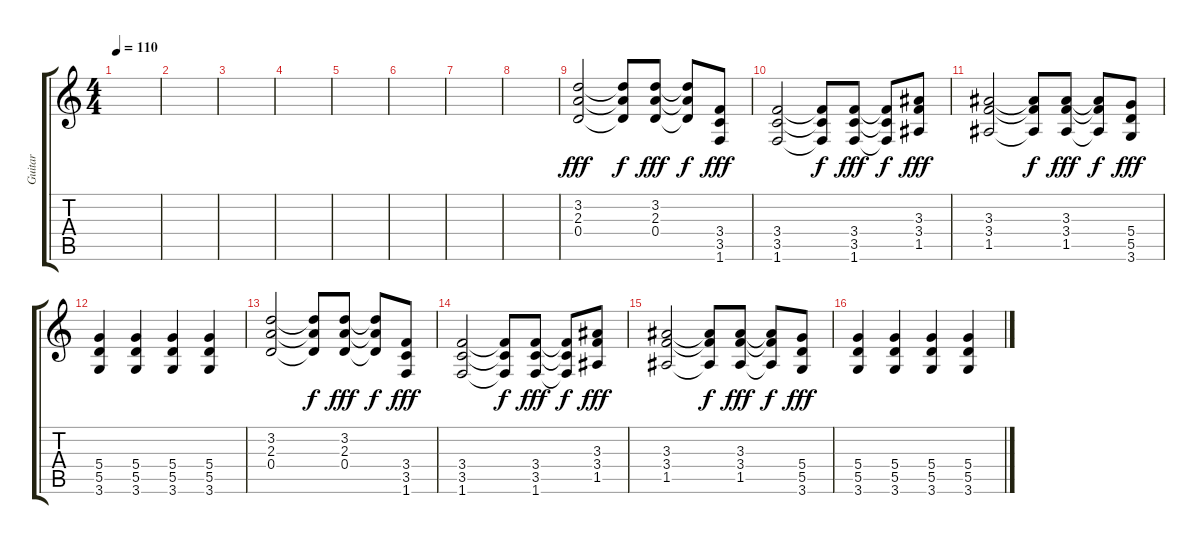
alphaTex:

\track ("Guitar" "Guitar") {instrument electricguitarjazz}
\staff {score tabs}
\tuning (E4 B3 G3 D3 A2 E2) {hide}
\ts (4 4)
\tempo 110
\clef g2
\ks c
|
|
|
|
|
|
|
|
(3.2 2.3 0.4).2{dy fff instrument distortionguitar} (3.2{t} 2.3{t} 0.4{t}).8{dy f} (3.2 2.3 0.4).8{dy fff} (3.2{t} 2.3{t} 0.4{t}).8{dy f} (3.4 3.5 1.6).8{dy fff} |
(3.4 3.5 1.6).2{instrument distortionguitar} (3.4{t} 3.5{t} 1.6{t}).8{dy f} (3.4 3.5 1.6).8{dy fff} (3.4{t} 3.5{t} 1.6{t}).8{dy f} (3.3 3.4 1.5).8{dy fff} |
(3.3 3.4 1.5).2{instrument distortionguitar} (3.3{t} 3.4{t} 1.5{t}).8{dy f} (3.3 3.4 1.5).8{dy fff} (3.3{t} 3.4{t} 1.5{t}).8{dy f} (5.4 5.5 3.6).8{dy fff} |
(5.4 5.5 3.6).4 (5.4 5.5 3.6).4 (5.4 5.5 3.6).4 (5.4 5.5 3.6).4 |
(3.2 2.3 0.4).2{instrument distortionguitar} (3.2{t} 2.3{t} 0.4{t}).8{dy f} (3.2 2.3 0.4).8{dy fff} (3.2{t} 2.3{t} 0.4{t}).8{dy f} (3.4 3.5 1.6).8{dy fff} |
(3.4 3.5 1.6).2{instrument distortionguitar} (3.4{t} 3.5{t} 1.6{t}).8{dy f} (3.4 3.5 1.6).8{dy fff} (3.4{t} 3.5{t} 1.6{t}).8{dy f} (3.3 3.4 1.5).8{dy fff} |
(3.3 3.4 1.5).2{instrument distortionguitar} (3.3{t} 3.4{t} 1.5{t}).8{dy f} (3.3 3.4 1.5).8{dy fff} (3.3{t} 3.4{t} 1.5{t}).8{dy f} (5.4 5.5 3.6).8{dy fff} |
(5.4 5.5 3.6).4 (5.4 5.5 3.6).4 (5.4 5.5 3.6).4 (5.4 5.5 3.6).4
